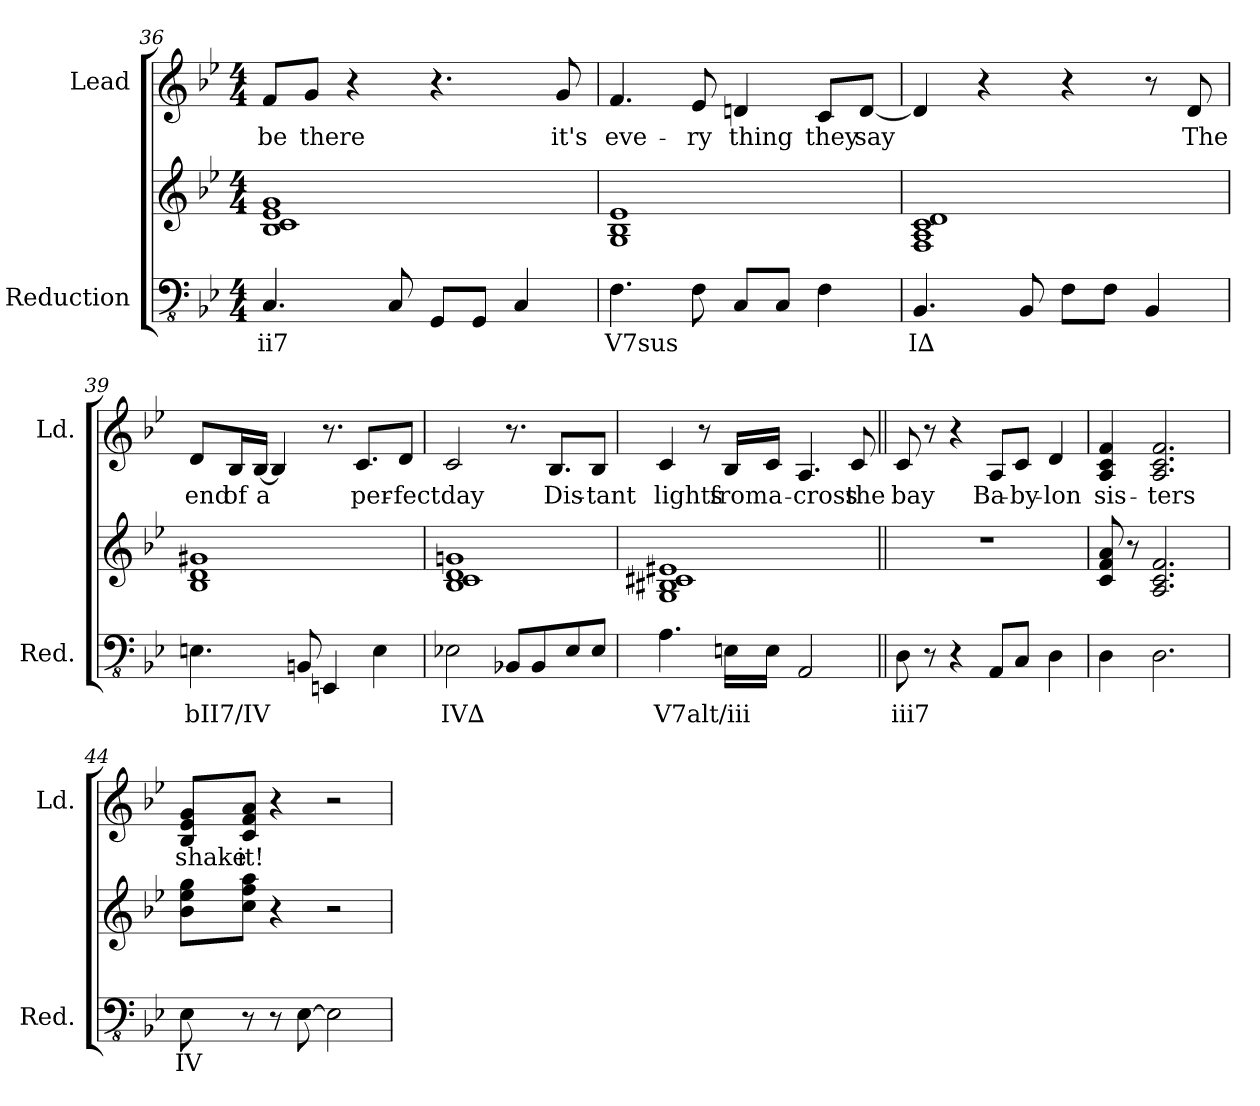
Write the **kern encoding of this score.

**kern	**text	**kern	**kern	**text
*part2	*part2	*part2	*part1	*part1
*staff3	*staff3	*staff2	*staff1	*staff1
*I"Reduction	*	*	*I"Lead	*
*I'Red.	*	*	*I'Ld.	*
*clefFv4	*	*clefG2	*clefG2	*
*k[b-e-]	*	*k[b-e-]	*k[b-e-]	*
*B-:	*	*B-:	*B-:	*
*M4/4	*	*M4/4	*M4/4	*
=36	=36	=36	=36	=36
!	!LO:LY:b:color=#000000	!	!	!
!	!	!	!	!LO:LY:b:color=#000000
4.CCi/	ii7	1B-i 1ci 1e-i 1gi	8fi/L	be
!	!	!	!	!LO:LY:b:color=#000000
.	.	.	8gi/J	there
.	.	.	4r	.
8CCi/	.	.	.	.
8GGGi/L	.	.	4.r	.
8GGGi/J	.	.	.	.
4CCi/	.	.	.	.
!	!	!	!	!LO:LY:b:color=#000000
.	.	.	8gi/	it's
!!LO:PB:g=z
=37	=37	=37	=37	=37
!	!LO:LY:b:color=#000000	!	!	!
!	!	!	!	!LO:LY:b:color=#000000
4.FFi\	V7sus	1Gi 1B-i 1e-i	4.fi/	eve-
!	!	!	!	!LO:LY:b:color=#000000
8FFi\	.	.	8e-i/	-ry
!	!	!	!	!LO:LY:b:color=#000000
8CCi/L	.	.	4dni/	thing
8CCi/J	.	.	.	.
!	!	!	!	!LO:LY:b:color=#000000
4FFi\	.	.	8ci/L	they
!	!	!	!	!LO:LY:b:color=#000000
.	.	.	[<8di/J	say
=38	=38	=38	=38	=38
!	!LO:LY:b:color=#000000	!	!	!
4.BBB-i/	I∆	1Fi 1Ai 1ci 1di	4di/]	.
.	.	.	4r	.
8BBB-i/	.	.	.	.
8FFi\L	.	.	4r	.
8FFi\J	.	.	.	.
4BBB-i/	.	.	8r	.
!	!	!	!	!LO:LY:b:color=#000000
.	.	.	8di/	The
!!LO:LB:g=z
=39	=39	=39	=39	=39
!	!LO:LY:b:color=#000000	!	!	!
!	!	!	!	!LO:LY:b:color=#000000
4.EEni\	bII7/IV	1B-i 1di 1g#Xi	8di/L	end
!	!	!	!	!LO:LY:b:color=#000000
.	.	.	16B-i/L	of
!	!	!	!	!LO:LY:b:color=#000000
.	.	.	[<16B-i/JJ	a
.	.	.	4B-i/]	.
8BBBni/	.	.	.	.
4EEEni/	.	.	8.r	.
!	!	!	!	!LO:LY:b:color=#000000
.	.	.	8.ci/L	per-
4EEi\	.	.	.	.
!	!	!	!	!LO:LY:b:color=#000000
.	.	.	8di/J	-fect
=40	=40	=40	=40	=40
!	!LO:LY:b:color=#000000	!	!	!
!	!	!	!	!LO:LY:b:color=#000000
2EE-Xi\	IV∆	1B-i 1ci 1di 1gni	2ci/	day
8BBB-Xi/L	.	.	8.r	.
8BBB-i/	.	.	.	.
!	!	!	!	!LO:LY:b:color=#000000
.	.	.	8.B-i/L	Dis-
8EE-i/	.	.	.	.
!	!	!	!	!LO:LY:b:color=#000000
8EE-i/J	.	.	8B-i/J	-tant
=41	=41	=41	=41	=41
!	!LO:LY:b:color=#000000	!	!	!
!	!	!	!	!LO:LY:b:color=#000000
4.AAi\	V7alt/iii	1Gi 1B#Xi 1c#Xi 1e#Xi	4ci/	lights
.	.	.	8r	.
!	!	!	!	!LO:LY:b:color=#000000
16EEni\LL	.	.	16B-i/LL	from
!	!	!	!	!LO:LY:b:color=#000000
16EEi\JJ	.	.	16ci/JJ	a-
!	!	!	!	!LO:LY:b:color=#000000
2AAAi/	.	.	4.Ai/	-cross
!	!	!	!	!LO:LY:b:color=#000000
.	.	.	8ci/	the
!!LO:LB:g=z
=42||	=42||	=42||	=42||	=42||
!	!LO:LY:b:color=#000000	!	!	!
!	!	!	!	!LO:LY:b:color=#000000
8DDi\	iii7	1r	8ci/	bay
8r	.	.	8r	.
4r	.	.	4r	.
!	!	!	!	!LO:LY:b:color=#000000
8AAAi/L	.	.	8Ai/L	Ba-
!	!	!	!	!LO:LY:b:color=#000000
8CCi/J	.	.	8ci/J	-by-
!	!	!	!	!LO:LY:b:color=#000000
4DDi\	.	.	4di/	-lon
=43	=43	=43	=43	=43
!	!	!	!	!LO:LY:b:color=#000000
4DDi\	.	8ci/ 8fi 8ai	4Ai/ 4ci 4fi	sis-
.	.	8r	.	.
!	!	!	!	!LO:LY:b:color=#000000
2.DDi\	.	2.Ai/ 2.ci 2.fi	2.Ai/ 2.ci 2.fi	-ters
=44	=44	=44	=44	=44
!	!LO:LY:b:color=#000000	!	!	!
!	!	!	!	!LO:LY:b:color=#000000
8EE-i\	IV	8b-i\ 8ee-i 8ggiL	8B-i/ 8e-i 8giL	shake
!	!LO:LY:b:color=#000000	!	!	!
!	!	!	!	!LO:LY:b:color=#000000
8r	V7	8cci\ 8ffi 8aaiJ	8ci/ 8fi 8aiJ	it!
8r	.	4r	4r	.
[>8EE-i\	.	.	.	.
2EE-i\]	.	2r	2r	.
=	=	=	=	=
*-	*-	*-	*-	*-
